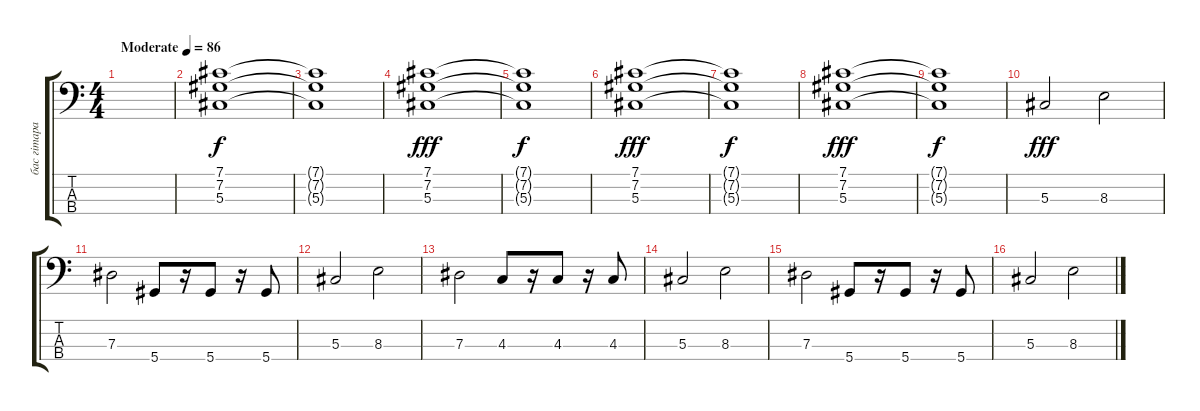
\track ("бас гiтара Алесь" "бас гiтара") {instrument electricbassfinger}
\staff {score tabs}
\tuning (Gb2 Db2 Ab1 Eb1) {hide}
\ts (4 4)
\tempo (86 "Moderate")
\clef f4
\ks c
|
(7.1 7.2 5.3).1 |
(7.1{t} 7.2{t} 5.3{t}).1{dy f} |
(7.1 7.2 5.3).1{dy fff} |
(7.1{t} 7.2{t} 5.3{t}).1{dy f} |
(7.1 7.2 5.3).1{dy fff} |
(7.1{t} 7.2{t} 5.3{t}).1{dy f} |
(7.1 7.2 5.3).1{dy fff} |
(7.1{t} 7.2{t} 5.3{t}).1{dy f} |
5.3.2{dy fff} 8.3.2 |
7.3.2 5.4.8 r.16 5.4.8 r.16 5.4.8 |
5.3.2 8.3.2 |
7.3.2 4.3.8 r.16 4.3.8 r.16 4.3.8 |
5.3.2 8.3.2 |
7.3.2 5.4.8 r.16 5.4.8 r.16 5.4.8 |
5.3.2 8.3.2
